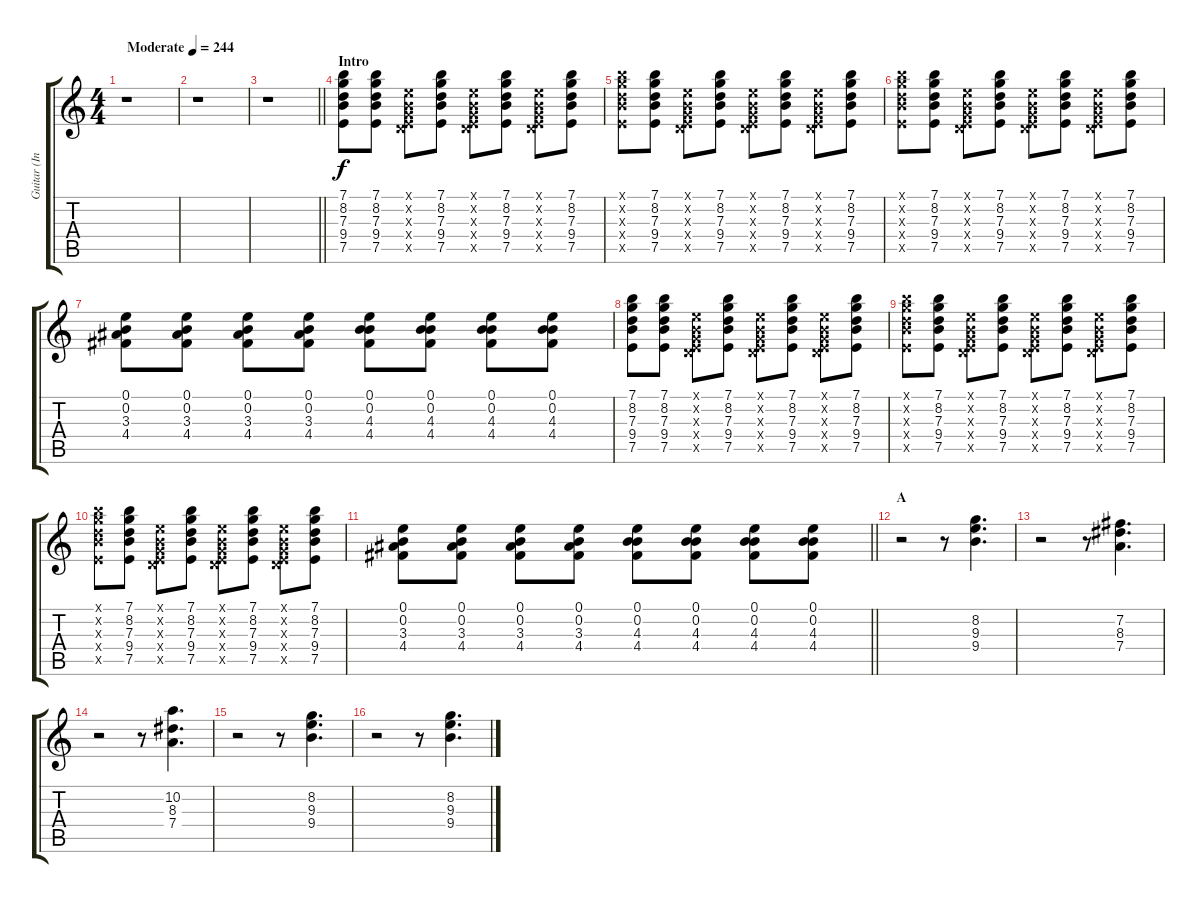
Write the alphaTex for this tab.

\track ("Guitar (Inoran)" "Guitar (In") {instrument overdrivenguitar}
\staff {score tabs}
\tuning (E4 B3 G3 D3 A2 E2) {hide}
\ts (4 4)
\tempo (244 "Moderate")
\clef g2
\ks c
r.1{dy f instrument overdrivenguitar} |
r.1 |
\barLineRight lightlight
r.1 |
\section ("" "Intro")
(7.1 8.2 7.3 9.4 7.5).8 (7.1 8.2 7.3 9.4 7.5).8 (0.1{x} 0.2{x} 0.3{x} 0.4{x} 7.5{x}).8 (7.1 8.2 7.3 9.4 7.5).8 (0.1{x} 0.2{x} 0.3{x} 0.4{x} 7.5{x}).8 (7.1 8.2 7.3 9.4 7.5).8 (0.1{x} 0.2{x} 0.3{x} 0.4{x} 7.5{x}).8 (7.1 8.2 7.3 9.4 7.5).8 |
(7.1{x} 8.2{x} 7.3{x} 9.4{x} 7.5{x}).8 (7.1 8.2 7.3 9.4 7.5).8 (0.1{x} 0.2{x} 0.3{x} 0.4{x} 7.5{x}).8 (7.1 8.2 7.3 9.4 7.5).8 (0.1{x} 0.2{x} 0.3{x} 0.4{x} 7.5{x}).8 (7.1 8.2 7.3 9.4 7.5).8 (0.1{x} 0.2{x} 0.3{x} 0.4{x} 7.5{x}).8 (7.1 8.2 7.3 9.4 7.5).8 |
(7.1{x} 8.2{x} 7.3{x} 9.4{x} 7.5{x}).8 (7.1 8.2 7.3 9.4 7.5).8 (0.1{x} 0.2{x} 0.3{x} 0.4{x} 7.5{x}).8 (7.1 8.2 7.3 9.4 7.5).8 (0.1{x} 0.2{x} 0.3{x} 0.4{x} 7.5{x}).8 (7.1 8.2 7.3 9.4 7.5).8 (0.1{x} 0.2{x} 0.3{x} 0.4{x} 7.5{x}).8 (7.1 8.2 7.3 9.4 7.5).8 |
(0.1 0.2 3.3 4.4).8 (0.1 0.2 3.3 4.4).8 (0.1 0.2 3.3 4.4).8 (0.1 0.2 3.3 4.4).8 (0.1 0.2 4.3 4.4).8 (0.1 0.2 4.3 4.4).8 (0.1 0.2 4.3 4.4).8 (0.1 0.2 4.3 4.4).8 |
(7.1 8.2 7.3 9.4 7.5).8 (7.1 8.2 7.3 9.4 7.5).8 (0.1{x} 0.2{x} 0.3{x} 0.4{x} 7.5{x}).8 (7.1 8.2 7.3 9.4 7.5).8 (0.1{x} 0.2{x} 0.3{x} 0.4{x} 7.5{x}).8 (7.1 8.2 7.3 9.4 7.5).8 (0.1{x} 0.2{x} 0.3{x} 0.4{x} 7.5{x}).8 (7.1 8.2 7.3 9.4 7.5).8 |
(7.1{x} 8.2{x} 7.3{x} 9.4{x} 7.5{x}).8 (7.1 8.2 7.3 9.4 7.5).8 (0.1{x} 0.2{x} 0.3{x} 0.4{x} 7.5{x}).8 (7.1 8.2 7.3 9.4 7.5).8 (0.1{x} 0.2{x} 0.3{x} 0.4{x} 7.5{x}).8 (7.1 8.2 7.3 9.4 7.5).8 (0.1{x} 0.2{x} 0.3{x} 0.4{x} 7.5{x}).8 (7.1 8.2 7.3 9.4 7.5).8 |
(7.1{x} 8.2{x} 7.3{x} 9.4{x} 7.5{x}).8 (7.1 8.2 7.3 9.4 7.5).8 (0.1{x} 0.2{x} 0.3{x} 0.4{x} 7.5{x}).8 (7.1 8.2 7.3 9.4 7.5).8 (0.1{x} 0.2{x} 0.3{x} 0.4{x} 7.5{x}).8 (7.1 8.2 7.3 9.4 7.5).8 (0.1{x} 0.2{x} 0.3{x} 0.4{x} 7.5{x}).8 (7.1 8.2 7.3 9.4 7.5).8 |
\barLineRight lightlight
(0.1 0.2 3.3 4.4).8 (0.1 0.2 3.3 4.4).8 (0.1 0.2 3.3 4.4).8 (0.1 0.2 3.3 4.4).8 (0.1 0.2 4.3 4.4).8 (0.1 0.2 4.3 4.4).8 (0.1 0.2 4.3 4.4).8 (0.1 0.2 4.3 4.4).8 |
\section ("" "A")
r.2 r.8 (8.2 9.3 9.4).4{d} |
r.2 r.8 (7.2 8.3 7.4).4{d} |
r.2 r.8 (10.2 8.3 7.4).4{d} |
r.2 r.8 (8.2 9.3 9.4).4{d} |
r.2 r.8 (8.2 9.3 9.4).4{d}
